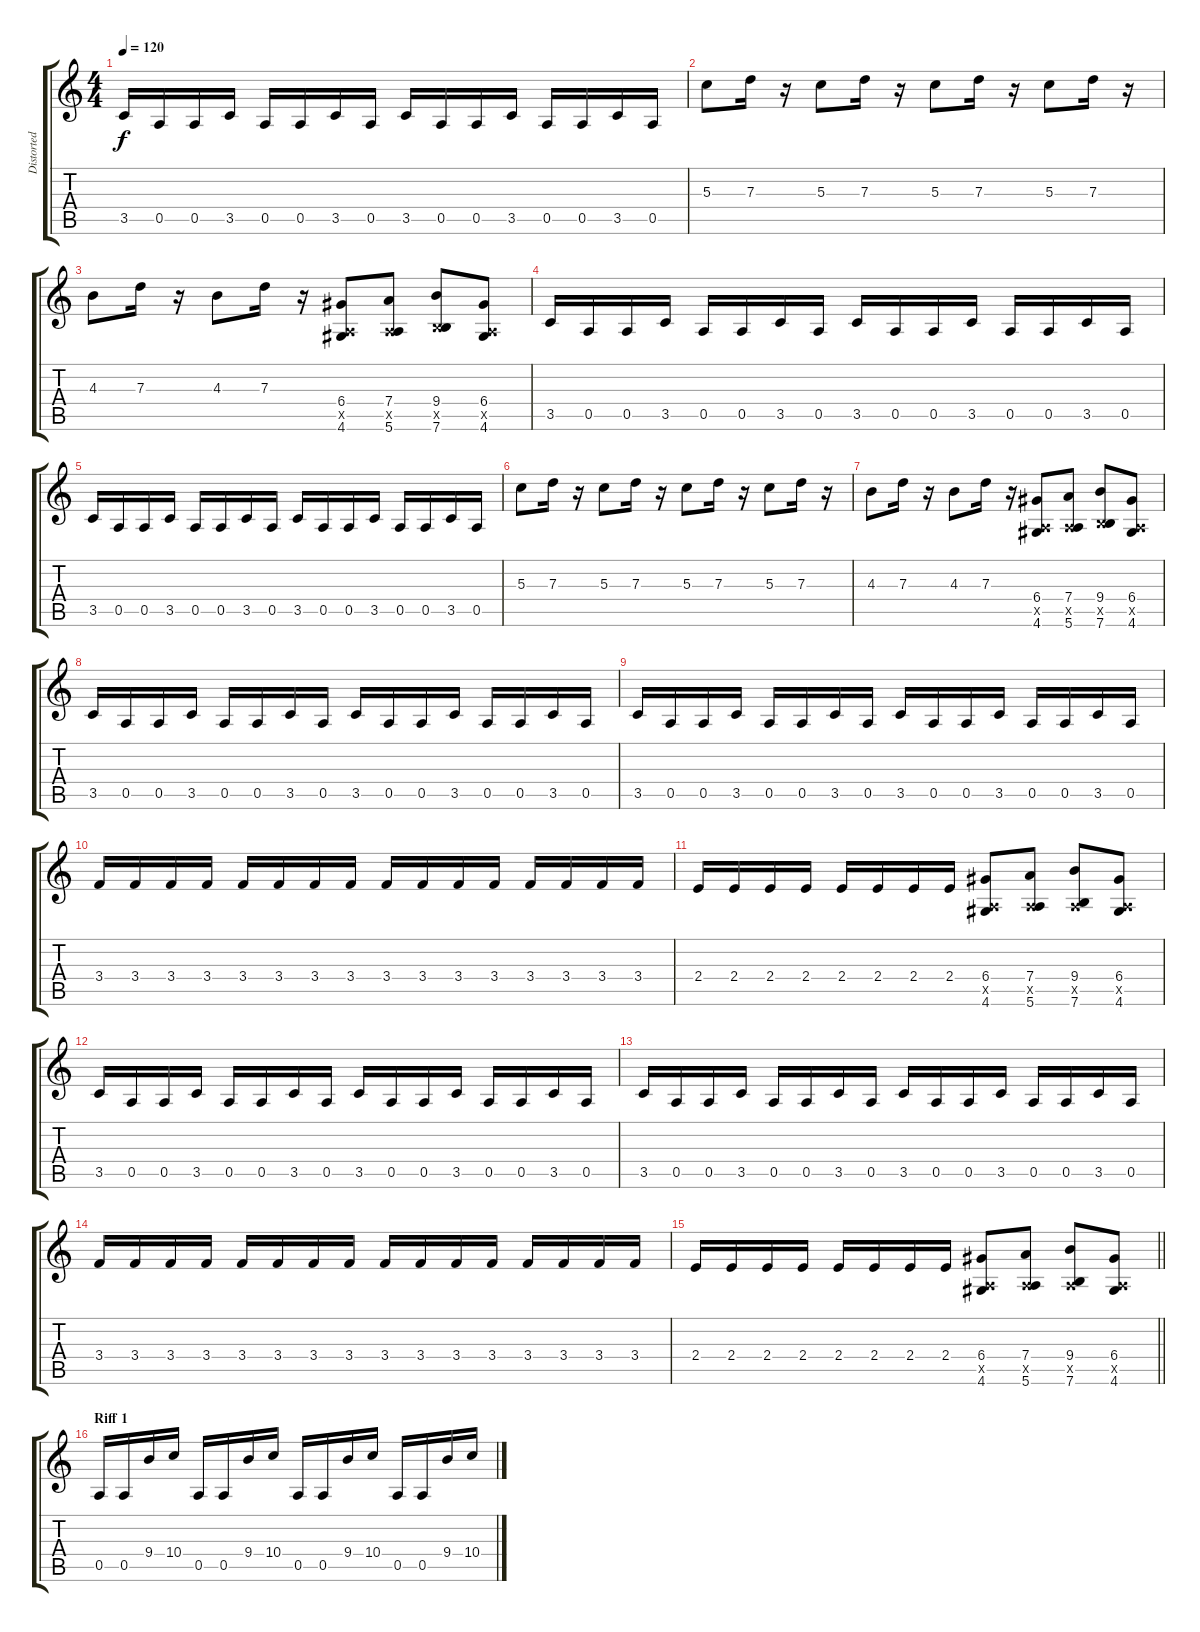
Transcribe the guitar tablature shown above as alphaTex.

\track ("Distorted Rhythm" "Distorted ") {instrument distortionguitar}
\staff {score tabs}
\tuning (E4 B3 G3 D3 A2 E2) {hide}
\ts (4 4)
\tempo 120
\clef g2
\ks c
3.5.16{dy f} 0.5.16 0.5.16 3.5.16 0.5.16 0.5.16 3.5.16 0.5.16 3.5.16 0.5.16 0.5.16 3.5.16 0.5.16 0.5.16 3.5.16 0.5.16 |
5.3.8 7.3.16 r.16 5.3.8 7.3.16 r.16 5.3.8 7.3.16 r.16 5.3.8 7.3.16 r.16 |
4.3.8 7.3.16 r.16 4.3.8 7.3.16 r.16 (6.4 0.5{x} 4.6).8 (7.4 0.5{x} 5.6).8 (9.4 2.5{x} 7.6).8 (6.4 0.5{x} 4.6).8 |
3.5.16 0.5.16 0.5.16 3.5.16 0.5.16 0.5.16 3.5.16 0.5.16 3.5.16 0.5.16 0.5.16 3.5.16 0.5.16 0.5.16 3.5.16 0.5.16 |
3.5.16 0.5.16 0.5.16 3.5.16 0.5.16 0.5.16 3.5.16 0.5.16 3.5.16 0.5.16 0.5.16 3.5.16 0.5.16 0.5.16 3.5.16 0.5.16 |
5.3.8 7.3.16 r.16 5.3.8 7.3.16 r.16 5.3.8 7.3.16 r.16 5.3.8 7.3.16 r.16 |
4.3.8 7.3.16 r.16 4.3.8 7.3.16 r.16 (6.4 0.5{x} 4.6).8 (7.4 0.5{x} 5.6).8 (9.4 2.5{x} 7.6).8 (6.4 0.5{x} 4.6).8 |
3.5.16 0.5.16 0.5.16 3.5.16 0.5.16 0.5.16 3.5.16 0.5.16 3.5.16 0.5.16 0.5.16 3.5.16 0.5.16 0.5.16 3.5.16 0.5.16 |
3.5.16 0.5.16 0.5.16 3.5.16 0.5.16 0.5.16 3.5.16 0.5.16 3.5.16 0.5.16 0.5.16 3.5.16 0.5.16 0.5.16 3.5.16 0.5.16 |
3.4.16 3.4.16 3.4.16 3.4.16 3.4.16 3.4.16 3.4.16 3.4.16 3.4.16 3.4.16 3.4.16 3.4.16 3.4.16 3.4.16 3.4.16 3.4.16 |
2.4.16 2.4.16 2.4.16 2.4.16 2.4.16 2.4.16 2.4.16 2.4.16 (6.4 0.5{x} 4.6).8 (7.4 0.5{x} 5.6).8 (9.4 0.5{x} 7.6).8 (6.4 0.5{x} 4.6).8 |
3.5.16 0.5.16 0.5.16 3.5.16 0.5.16 0.5.16 3.5.16 0.5.16 3.5.16 0.5.16 0.5.16 3.5.16 0.5.16 0.5.16 3.5.16 0.5.16 |
3.5.16 0.5.16 0.5.16 3.5.16 0.5.16 0.5.16 3.5.16 0.5.16 3.5.16 0.5.16 0.5.16 3.5.16 0.5.16 0.5.16 3.5.16 0.5.16 |
3.4.16 3.4.16 3.4.16 3.4.16 3.4.16 3.4.16 3.4.16 3.4.16 3.4.16 3.4.16 3.4.16 3.4.16 3.4.16 3.4.16 3.4.16 3.4.16 |
\barLineRight lightlight
2.4.16 2.4.16 2.4.16 2.4.16 2.4.16 2.4.16 2.4.16 2.4.16 (6.4 0.5{x} 4.6).8 (7.4 0.5{x} 5.6).8 (9.4 0.5{x} 7.6).8 (6.4 0.5{x} 4.6).8 |
\section ("" "Riff 1")
0.5.16 0.5.16 9.4.16 10.4.16 0.5.16 0.5.16 9.4.16 10.4.16 0.5.16 0.5.16 9.4.16 10.4.16 0.5.16 0.5.16 9.4.16 10.4.16
